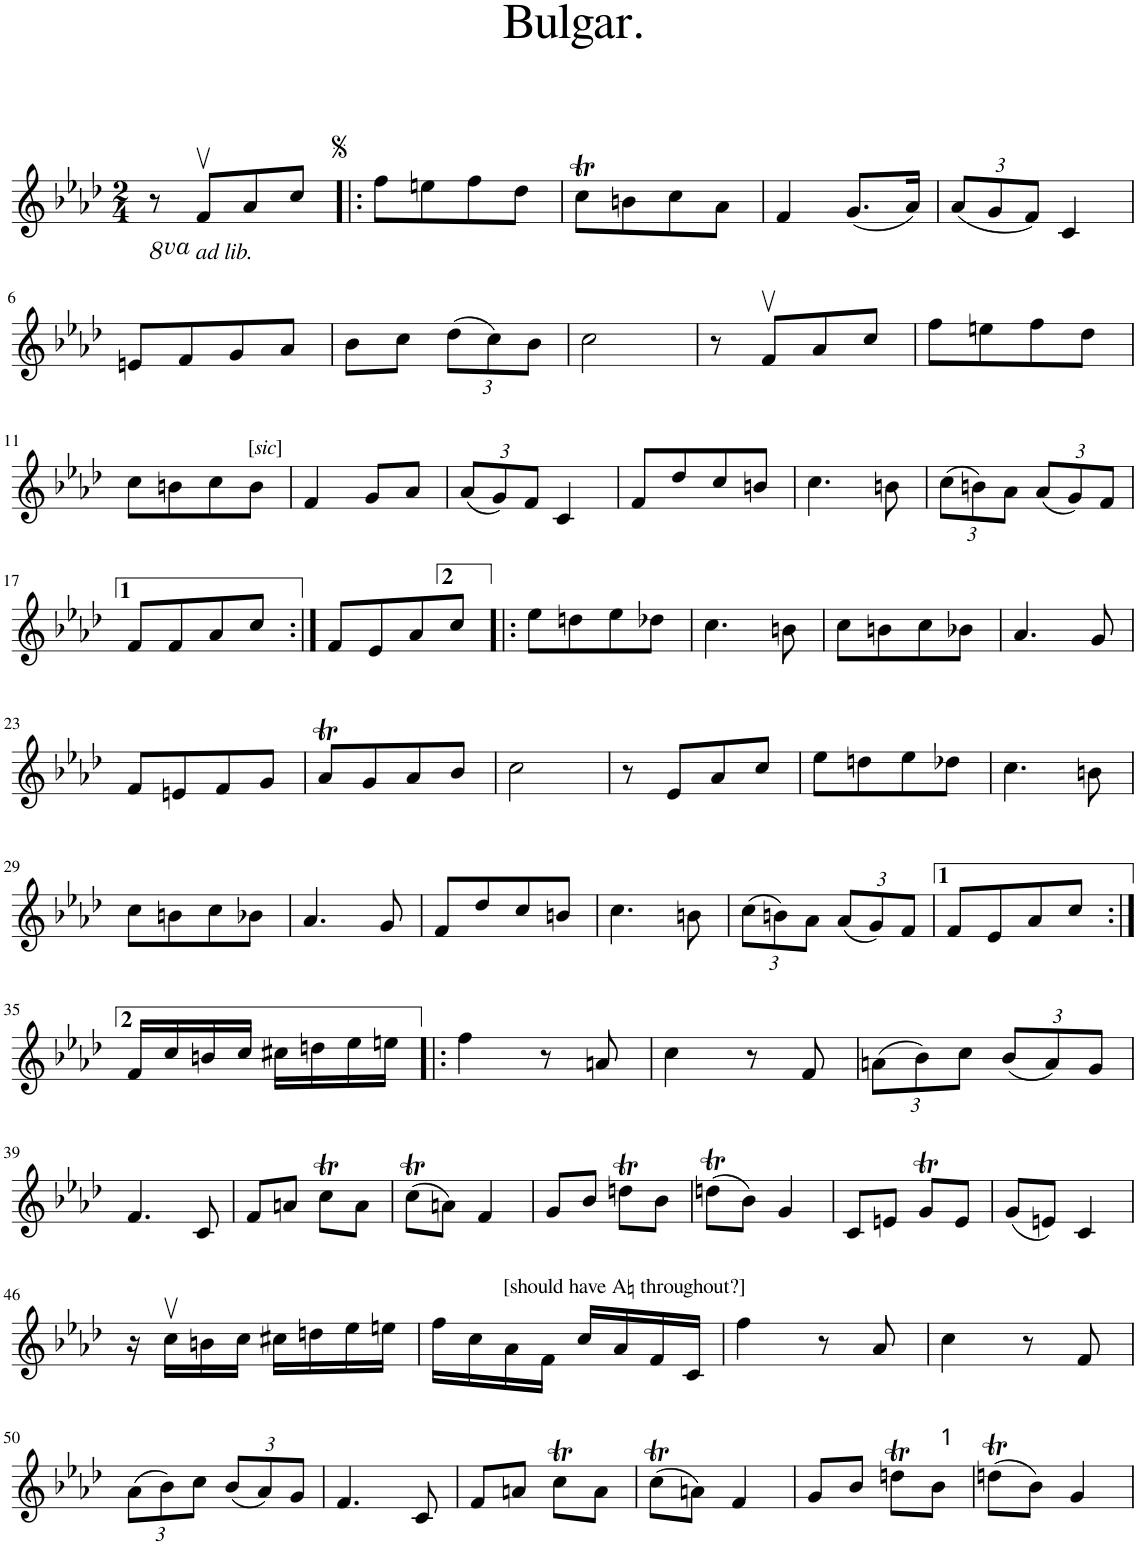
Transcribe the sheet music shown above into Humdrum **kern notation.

**kern
*part1
*staff1
*I"Piano
*I'Pno.
*clefG2
*k[b-e-a-d-]
*f:
*M2/4
=1
!LO:TX:b:t=ad lib.
8r
8fv/L
8a-/
8cc/J
=2!|:
8ff\L
8een\
8ff\
8dd-\J
=3
8cct\L
8bn\
8cc\
8a-\J
=4
4f/
(8.g/L
16a-/Jk)
=5
*Xbrackettup
(12a-/L
12g/
12f/J)
4c/
!!LO:LB:g=z
=6
8en/L
8f/
8g/
8a-/J
=7
8b-\L
8cc\J
(12dd-\L
12cc\)
12b-\J
=8
2cc\
=9
8r
8fv/L
8a-/
8cc/J
=10
8ff\L
8een\
8ff\
8dd-\J
!!LO:LB:g=z
=11
8cc\L
8bn\
8cc\
!LO:TX:a:t=[
!LO:TX:a:i:t=sic
!LO:TX:a:t=]
8b\J
=12
4f/
8g/L
8a-/J
=13
(12a-/L
12g/)
12f/J
4c/
=14
8f/L
8dd-/
8cc/
8bn/J
=15
4.cc\
8bn\
=16
(12cc\L
12bn\)
12a-\J
(12a-/L
12g/)
12f/J
!!LO:LB:g=z
=17
8f/L
8f/
8a-/
8cc/J
=18:|!
8f/L
8e-/
8a-/
8cc/J
=19!|:
8ee-\L
8ddn\
8ee-\
8dd-X\J
=20
4.cc\
8bn\
=21
8cc\L
8bn\
8cc\
8b-X\J
=22
4.a-/
8g/
!!LO:LB:g=z
=23
8f/L
8en/
8f/
8g/J
=24
8a-T/L
8g/
8a-/
8b-/J
=25
2cc\
=26
8r
8e-/L
8a-/
8cc/J
=27
8ee-\L
8ddn\
8ee-\
8dd-X\J
=28
4.cc\
8bn\
!!LO:LB:g=z
=29
8cc\L
8bn\
8cc\
8b-X\J
=30
4.a-/
8g/
=31
8f/L
8dd-/
8cc/
8bn/J
=32
4.cc\
8bn\
=33
(12cc\L
12bn\)
12a-\J
(12a-/L
12g/)
12f/J
=34
8f/L
8e-/
8a-/
8cc/J
!!LO:LB:g=z
=35:|!
16f/LL
16cc/
16bn/
16cc/JJ
16cc#X\LL
16ddn\
16ee-\
16een\JJ
=36!|:
4ff\
8r
8an/
=37
4cc\
8r
8f/
=38
(12an\L
12b-\)
12cc\J
(12b-/L
12a/)
12g/J
!!LO:LB:g=z
=39
4.f/
8c/
=40
8f/L
8an/J
8cct\L
8a\J
=41
(8cct\L
8an\J)
4f/
=42
8g/L
8b-/J
8ddnt\L
8b-\J
=43
(8ddnt\L
8b-\J)
4g/
=44
8c/L
8en/J
8gt/L
8e/J
=45
(8g/L
8en/J)
4c/
!!LO:LB:g=z
=46
16r
16ccv\LL
16bn\
16cc\JJ
16cc#X\LL
16ddn\
16ee-\
16een\JJ
=47
16ff\LL
16cc\
!LO:TX:a:t=[should have A♮ throughout?]
16a-\
16f\JJ
16cc/LL
16a-/
16f/
16c/JJ
=48
4ff\
8r
8a-/
=49
4cc\
8r
8f/
!!LO:LB:g=z
=50
(12a-\L
12b-\)
12cc\J
(12b-/L
12a-/)
12g/J
=51
4.f/
8c/
=52
8f/L
8an/J
8cct\L
8a\J
=53
(8cct\L
8an\J)
4f/
=54
8g/L
8b-/J
8ddnt\L
8b-\J
=55
(8ddnt\L
8b-\J)
4g/
=
*-
